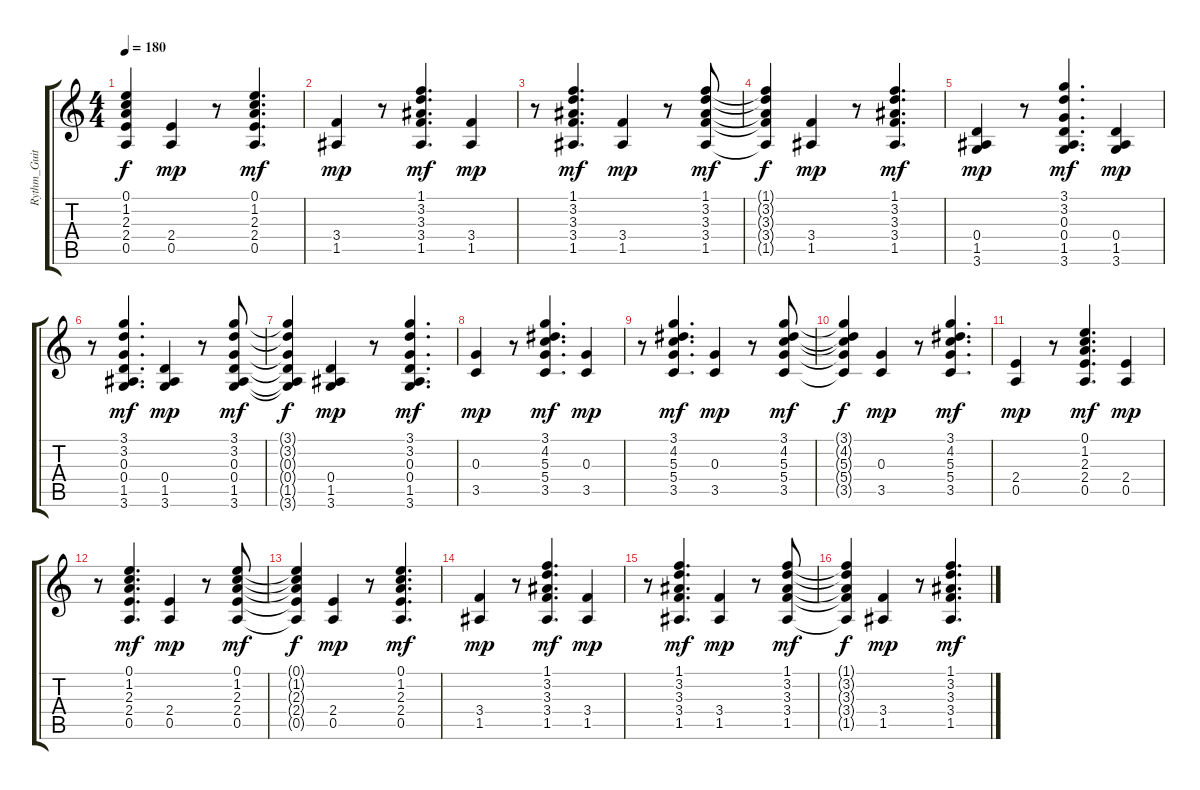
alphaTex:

\track ("Rythm_Guitar" "Rythm_Guit") {instrument electricguitarclean}
\staff {score tabs}
\tuning (E4 B3 G3 D3 A2 E2) {hide}
\ts (4 4)
\tempo 180
\clef g2
\ks c
(0.1{t} 1.2{t} 2.3{t} 2.4{t} 0.5{t}).4{dy f} (2.4 0.5).4{dy mp} r.8 (0.1 1.2 2.3 2.4 0.5).4{d dy mf} |
(3.4 1.5).4{dy mp} r.8 (1.1 3.2 3.3 3.4 1.5).4{d dy mf} (3.4 1.5).4{dy mp} |
r.8 (1.1 3.2 3.3 3.4 1.5).4{d dy mf} (3.4 1.5).4{dy mp} r.8 (1.1 3.2 3.3 3.4 1.5).8{dy mf} |
(1.1{t} 3.2{t} 3.3{t} 3.4{t} 1.5{t}).4{dy f} (3.4 1.5).4{dy mp} r.8 (1.1 3.2 3.3 3.4 1.5).4{d dy mf} |
(0.4 1.5 3.6).4{dy mp} r.8 (3.1 3.2 0.3 0.4 1.5 3.6).4{d dy mf} (0.4 1.5 3.6).4{dy mp} |
r.8 (3.1 3.2 0.3 0.4 1.5 3.6).4{d dy mf} (0.4 1.5 3.6).4{dy mp} r.8 (3.1 3.2 0.3 0.4 1.5 3.6).8{dy mf} |
(3.1{t} 3.2{t} 0.3{t} 0.4{t} 1.5{t} 3.6{t}).4{dy f} (0.4 1.5 3.6).4{dy mp} r.8 (3.1 3.2 0.3 0.4 1.5 3.6).4{d dy mf} |
(0.3 3.5).4{dy mp} r.8 (3.1 4.2 5.3 5.4 3.5).4{d dy mf} (0.3 3.5).4{dy mp} |
r.8 (3.1 4.2 5.3 5.4 3.5).4{d dy mf} (0.3 3.5).4{dy mp} r.8 (3.1 4.2 5.3 5.4 3.5).8{dy mf} |
(3.1{t} 4.2{t} 5.3{t} 5.4{t} 3.5{t}).4{dy f} (0.3 3.5).4{dy mp} r.8 (3.1 4.2 5.3 5.4 3.5).4{d dy mf} |
(2.4 0.5).4{dy mp} r.8 (0.1 1.2 2.3 2.4 0.5).4{d dy mf} (2.4 0.5).4{dy mp} |
r.8 (0.1 1.2 2.3 2.4 0.5).4{d dy mf} (2.4 0.5).4{dy mp} r.8 (0.1 1.2 2.3 2.4 0.5).8{dy mf} |
(0.1{t} 1.2{t} 2.3{t} 2.4{t} 0.5{t}).4{dy f} (2.4 0.5).4{dy mp} r.8 (0.1 1.2 2.3 2.4 0.5).4{d dy mf} |
(3.4 1.5).4{dy mp} r.8 (1.1 3.2 3.3 3.4 1.5).4{d dy mf} (3.4 1.5).4{dy mp} |
r.8 (1.1 3.2 3.3 3.4 1.5).4{d dy mf} (3.4 1.5).4{dy mp} r.8 (1.1 3.2 3.3 3.4 1.5).8{dy mf} |
(1.1{t} 3.2{t} 3.3{t} 3.4{t} 1.5{t}).4{dy f} (3.4 1.5).4{dy mp} r.8 (1.1 3.2 3.3 3.4 1.5).4{d dy mf}
